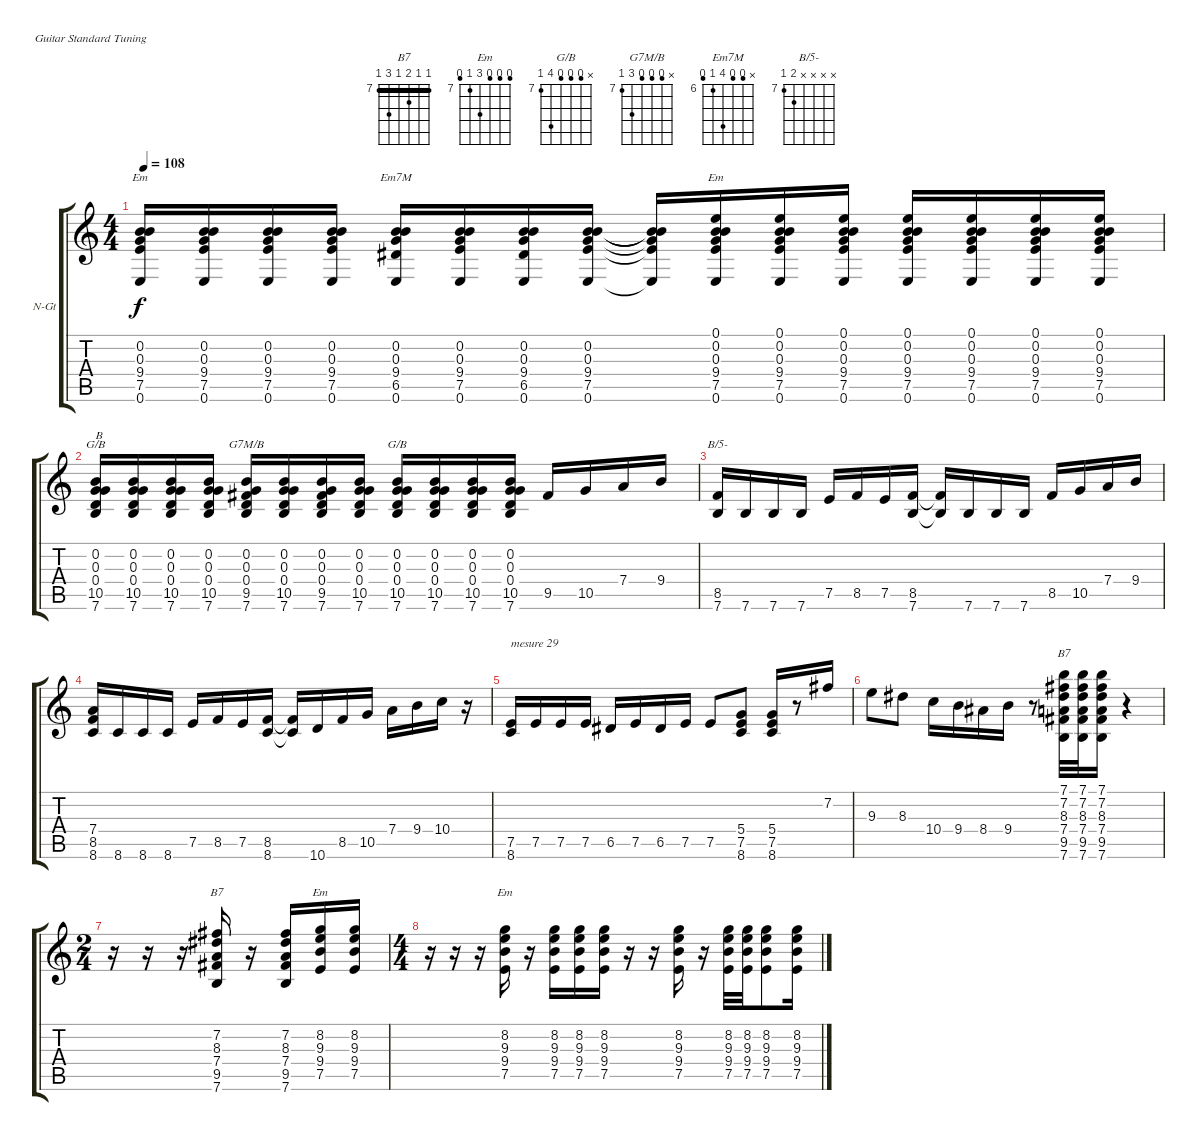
\bracketExtendMode groupsimilarinstruments
\firstSystemTrackNameOrientation horizontal
\otherSystemsTrackNameOrientation horizontal
\track ("Paco" "N-Gt") {instrument acousticguitarnylon}
\staff {score tabs}
\tuning (E4 B3 G3 D3 A2 E2)
\chord ("B7" x 7 8 7 9 7) {firstfret 7 showfingering false barre (7 7)}
\chord ("Em" x 8 9 9 7 x) {firstfret 7 showfingering false}
\chord ("G/B" x 6 6 6 10 7) {firstfret 7 showfingering false}
\chord ("G7M/B" x 6 6 6 9 7) {firstfret 7 showfingering false}
\chord ("Em" x 6 6 9 7 6) {firstfret 7 showfingering false}
\chord ("Em7M" x 5 5 9 6 5) {firstfret 6 showfingering false}
\chord ("Em" 6 6 6 9 7 6) {firstfret 7 showfingering false}
\chord ("B/5-" x x x x 8 7) {firstfret 7 showfingering false}
\chord ("B7" 7 7 8 7 9 7) {firstfret 7 showfingering false barre (7 7 7)}
\ts (4 4)
\tempo 108
\clef g2
\ks c
(0.2 0.3 9.4 7.5 0.6).16{ch "Em" dy f} (0.2 0.3 9.4 7.5 0.6).16 (0.2 0.3 9.4 7.5 0.6).16 (0.2 0.3 9.4 7.5 0.6).16 (0.2 0.3 9.4 6.5 0.6).16{ch "Em7M"} (0.2 0.3 9.4 7.5 0.6).16 (0.2 0.3 9.4 6.5 0.6).16 (0.2 0.3 9.4 7.5 0.6).16 (0.2{t} 0.3{t} 9.4{t} 7.5{t} 0.6{t}).16 (0.1 0.2 0.3 9.4 7.5 0.6).16{ch "Em"} (0.1 0.2 0.3 9.4 7.5 0.6).16 (0.1 0.2 0.3 9.4 7.5 0.6).16 (0.1 0.2 0.3 9.4 7.5 0.6).16 (0.1 0.2 0.3 9.4 7.5 0.6).16 (0.1 0.2 0.3 9.4 7.5 0.6).16 (0.1 0.2 0.3 9.4 7.5 0.6).16 |
(0.2 0.3 0.4 10.5 7.6).16{ch "G/B" txt "B"} (0.2 0.3 0.4 10.5 7.6).16 (0.2 0.3 0.4 10.5 7.6).16 (0.2 0.3 0.4 10.5 7.6).16 (0.2 0.3 0.4 9.5 7.6).16{ch "G7M/B"} (0.2 0.3 0.4 10.5 7.6).16 (0.2 0.3 0.4 9.5 7.6).16 (0.2 0.3 0.4 10.5 7.6).16 (0.2 0.3 0.4 10.5 7.6).16{ch "G/B"} (0.2 0.3 0.4 10.5 7.6).16 (0.2 0.3 0.4 10.5 7.6).16 (0.2 0.3 0.4 10.5 7.6).16 9.5.16 10.5.16 7.4.16 9.4.16 |
(8.5 7.6).16{ch "B/5-"} 7.6.16 7.6.16 7.6.16 7.5.16 8.5.16 7.5.16 (8.5 7.6).16 (8.5{t} 7.6{t}).16 7.6.16 7.6.16 7.6.16 8.5.16 10.5.16 7.4.16 9.4.16 |
(7.4 8.5 8.6).16 8.6.16 8.6.16 8.6.16 7.5.16 8.5.16 7.5.16 (8.5 8.6).16 (8.5{t} 8.6{t}).16 10.6.16 8.5.16 10.5.16 7.4.16 9.4.16 10.4.16 r.16 |
(7.5 8.6).16{txt "mesure 29"} 7.5.16 7.5.16 7.5.16 6.5.16 7.5.16 6.5.16 7.5.16 7.5.8 (5.4 7.5 8.6).8 (5.4 7.5 8.6).16 r.8 7.2.16 |
9.3.8 8.3.8 10.4.16 9.4.16 8.4.16 9.4.16 r.8 (7.1 7.2 8.3 7.4 9.5 7.6).32{ch "B7"} (7.1 7.2 8.3 7.4 9.5 7.6).32 (7.1 7.2 8.3 7.4 9.5 7.6).16 r.4 |
\ts (2 4)
\beaming (8 2 2)
r.16 r.16 r.16 (7.2 8.3 7.4 9.5 7.6).16{ch "B7"} r.16 (7.2 8.3 7.4 9.5 7.6).16 (8.2 9.3 9.4 7.5).16{ch "Em"} (8.2 9.3 9.4 7.5).16 |
\ts (4 4)
\beaming (8 2 2 2 2)
r.16 r.16 r.16 (8.2 9.3 9.4 7.5).16{ch "Em"} r.16 (8.2 9.3 9.4 7.5).16 (8.2 9.3 9.4 7.5).16 (8.2 9.3 9.4 7.5).16 r.16 r.16 (8.2 9.3 9.4 7.5).16 r.16 (8.2 9.3 9.4 7.5).32 (8.2 9.3 9.4 7.5).32 (8.2 9.3 9.4 7.5).8 (8.2 9.3 9.4 7.5).16
